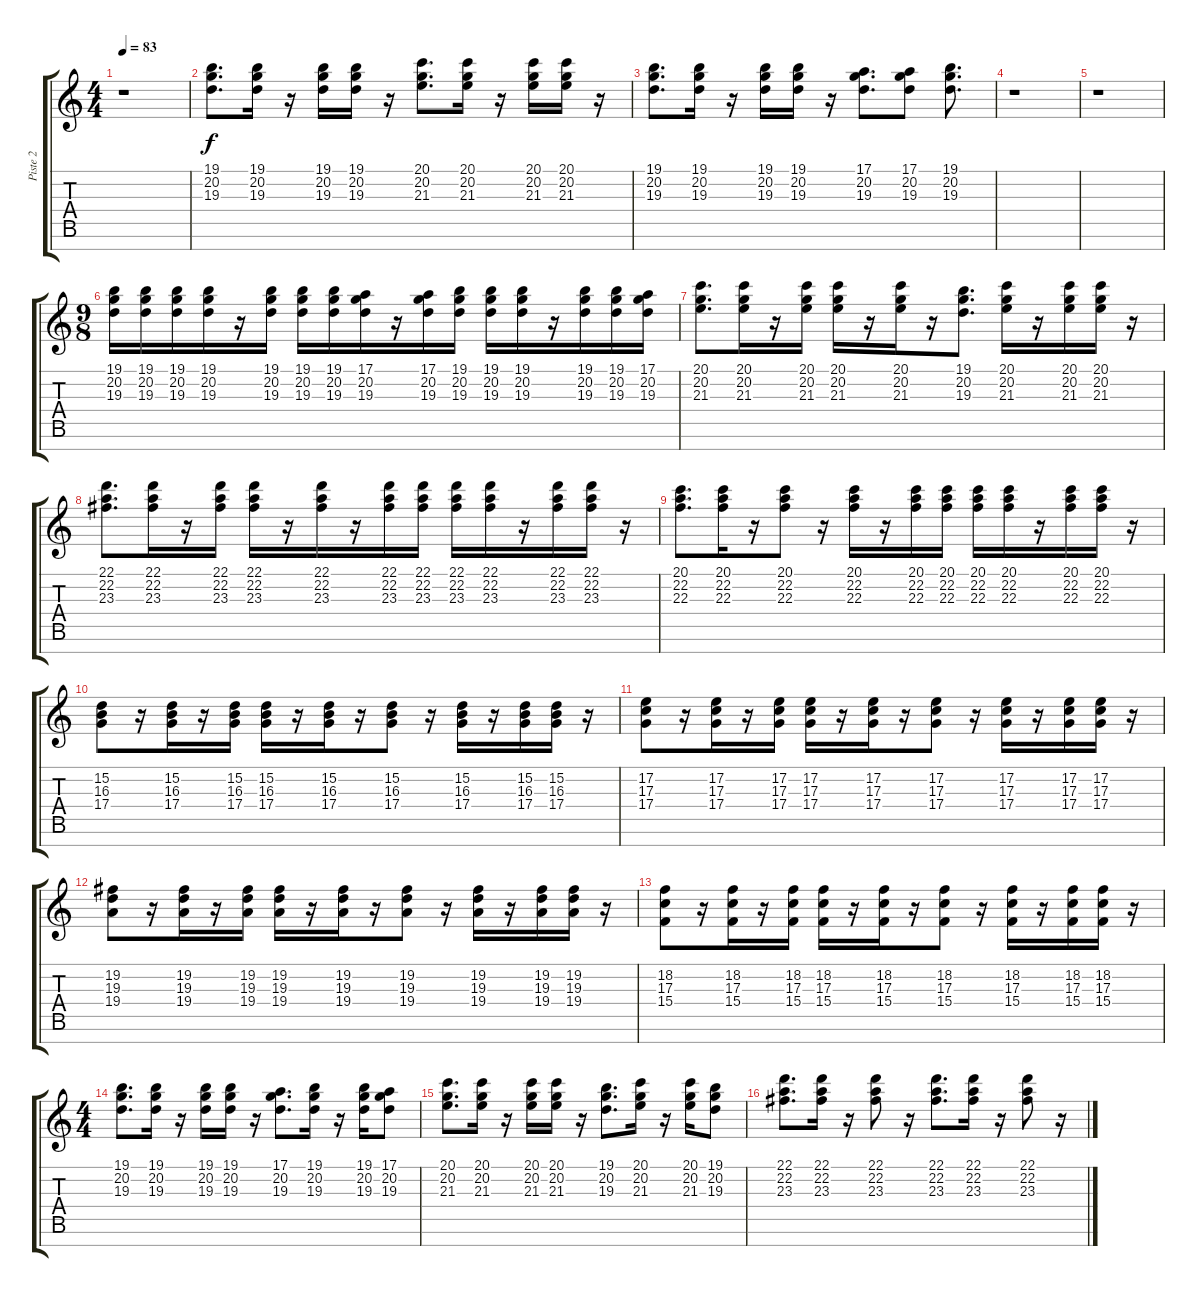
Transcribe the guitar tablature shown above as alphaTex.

\track ("Piste 2" "Piste 2") {instrument rockorgan}
\staff {score tabs}
\tuning (E4 B3 G3 D3 A2 E2 B1) {hide}
\ts (4 4)
\tempo 83
\clef g2
\ks c
r.1{dy f} |
(19.1 20.2 19.3).8{d} (19.1 20.2 19.3).16 r.16 (19.1 20.2 19.3).16 (19.1 20.2 19.3).16 r.16 (20.1 20.2 21.3).8{d} (20.1 20.2 21.3).16 r.16 (20.1 20.2 21.3).16 (20.1 20.2 21.3).16 r.16 |
(19.1 20.2 19.3).8{d} (19.1 20.2 19.3).16 r.16 (19.1 20.2 19.3).16 (19.1 20.2 19.3).16 r.16 (17.1 20.2 19.3).8{d} (17.1 20.2 19.3).8 (19.1 20.2 19.3).8{d} |
r.1 |
r.1 |
\ts (9 8)
(19.1 20.2 19.3).16{volume 7} (19.1 20.2 19.3).16 (19.1 20.2 19.3).16 (19.1 20.2 19.3).16 r.16 (19.1 20.2 19.3).16 (19.1 20.2 19.3).16 (19.1 20.2 19.3).16 (17.1 20.2 19.3).16 r.16 (17.1 20.2 19.3).16 (19.1 20.2 19.3).16 (19.1 20.2 19.3).16 (19.1 20.2 19.3).16 r.16 (19.1 20.2 19.3).16 (19.1 20.2 19.3).16 (17.1 20.2 19.3).16 |
(20.1 20.2 21.3).8{d} (20.1 20.2 21.3).16 r.16 (20.1 20.2 21.3).16 (20.1 20.2 21.3).16 r.16 (20.1 20.2 21.3).16 r.16 (19.1 20.2 19.3).8{d} (20.1 20.2 21.3).16 r.16 (20.1 20.2 21.3).16 (20.1 20.2 21.3).16 r.16 |
(22.1 22.2 23.3).8{d} (22.1 22.2 23.3).16 r.16 (22.1 22.2 23.3).16 (22.1 22.2 23.3).16 r.16 (22.1 22.2 23.3).16 r.16 (22.1 22.2 23.3).16 (22.1 22.2 23.3).16 (22.1 22.2 23.3).16 (22.1 22.2 23.3).16 r.16 (22.1 22.2 23.3).16 (22.1 22.2 23.3).16 r.16 |
(20.1 22.2 22.3).8{d} (20.1 22.2 22.3).16 r.16 (20.1 22.2 22.3).8 r.16 (20.1 22.2 22.3).16 r.16 (20.1 22.2 22.3).16 (20.1 22.2 22.3).16 (20.1 22.2 22.3).16 (20.1 22.2 22.3).16 r.16 (20.1 22.2 22.3).16 (20.1 22.2 22.3).16 r.16 |
(15.2 16.3 17.4).8{volume 9} r.16 (15.2 16.3 17.4).16 r.16 (15.2 16.3 17.4).16 (15.2 16.3 17.4).16 r.16 (15.2 16.3 17.4).16 r.16 (15.2 16.3 17.4).8 r.16 (15.2 16.3 17.4).16 r.16 (15.2 16.3 17.4).16 (15.2 16.3 17.4).16 r.16 |
(17.2 17.3 17.4).8 r.16 (17.2 17.3 17.4).16 r.16 (17.2 17.3 17.4).16 (17.2 17.3 17.4).16 r.16 (17.2 17.3 17.4).16 r.16 (17.2 17.3 17.4).8 r.16 (17.2 17.3 17.4).16 r.16 (17.2 17.3 17.4).16 (17.2 17.3 17.4).16 r.16 |
(19.2 19.3 19.4).8 r.16 (19.2 19.3 19.4).16 r.16 (19.2 19.3 19.4).16 (19.2 19.3 19.4).16 r.16 (19.2 19.3 19.4).16 r.16 (19.2 19.3 19.4).8 r.16 (19.2 19.3 19.4).16 r.16 (19.2 19.3 19.4).16 (19.2 19.3 19.4).16 r.16 |
(18.2 17.3 15.4).8 r.16 (18.2 17.3 15.4).16 r.16 (18.2 17.3 15.4).16 (18.2 17.3 15.4).16 r.16 (18.2 17.3 15.4).16 r.16 (18.2 17.3 15.4).8 r.16 (18.2 17.3 15.4).16 r.16 (18.2 17.3 15.4).16 (18.2 17.3 15.4).16 r.16 |
\ts (4 4)
(19.1 20.2 19.3).8{d} (19.1 20.2 19.3).16 r.16 (19.1 20.2 19.3).16 (19.1 20.2 19.3).16 r.16 (17.1 20.2 19.3).8{d} (19.1 20.2 19.3).16 r.16 (19.1 20.2 19.3).16 (17.1 20.2 19.3).8 |
(20.1 20.2 21.3).8{d} (20.1 20.2 21.3).16 r.16 (20.1 20.2 21.3).16 (20.1 20.2 21.3).16 r.16 (19.1 20.2 19.3).8{d} (20.1 20.2 21.3).16 r.16 (20.1 20.2 21.3).16 (19.1 20.2 19.3).8 |
(22.1 22.2 23.3).8{d} (22.1 22.2 23.3).16 r.16 (22.1 22.2 23.3).8 r.16 (22.1 22.2 23.3).8{d} (22.1 22.2 23.3).16 r.16 (22.1 22.2 23.3).8 r.16
